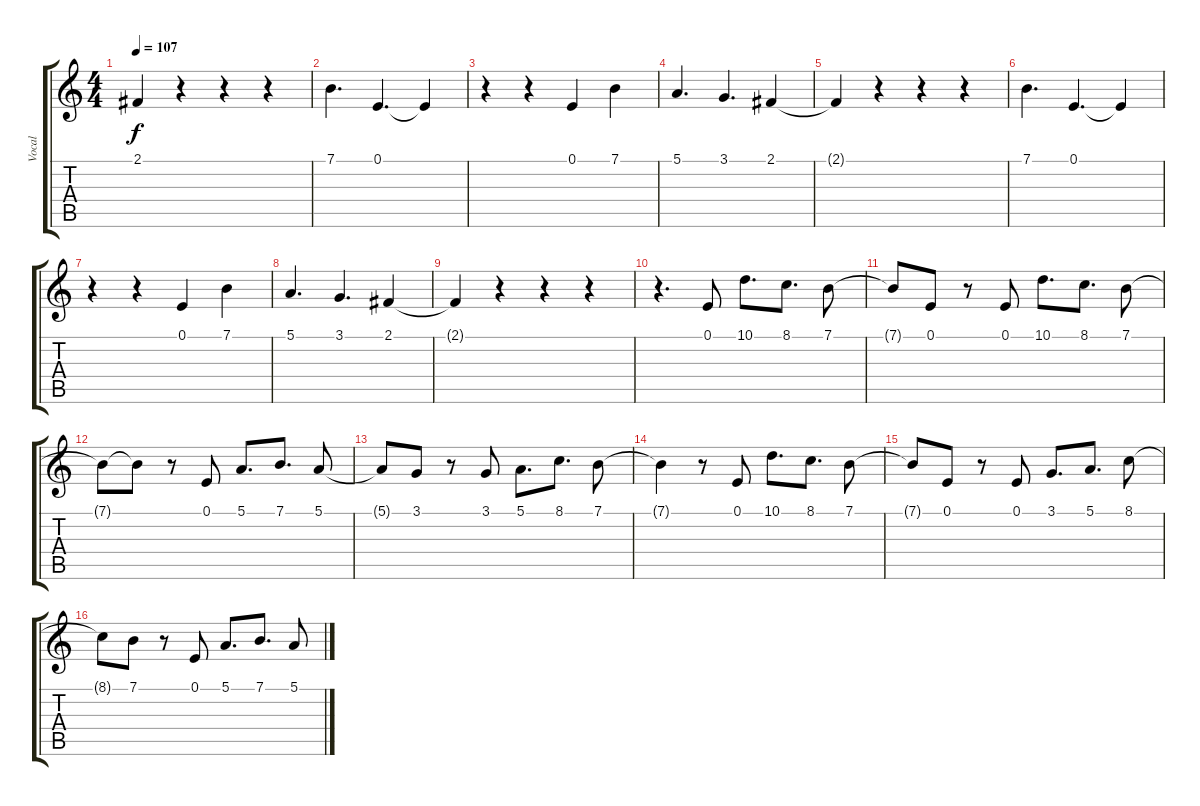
\track ("Vocal" "Vocal") {instrument lead1square}
\staff {score tabs}
\tuning (E4 B3 G3 D3 A2 E2) {hide}
\ts (4 4)
\tempo 107
\clef g2
\ks c
2.1{t}.4{dy f} r.4 r.4 r.4 |
7.1.4{d} 0.1.4{d} 0.1{t}.4 |
r.4 r.4 0.1.4 7.1.4 |
5.1.4{d} 3.1.4{d} 2.1.4 |
2.1{t}.4 r.4 r.4 r.4 |
7.1.4{d} 0.1.4{d} 0.1{t}.4 |
r.4 r.4 0.1.4 7.1.4 |
5.1.4{d} 3.1.4{d} 2.1.4 |
2.1{t}.4 r.4 r.4 r.4 |
r.4{d} 0.1.8 10.1.8{d} 8.1.8{d} 7.1.8 |
7.1{t}.8 0.1.8 r.8 0.1.8 10.1.8{d} 8.1.8{d} 7.1.8 |
7.1{t}.8 7.1{t}.8 r.8 0.1.8 5.1.8{d} 7.1.8{d} 5.1.8 |
5.1{t}.8 3.1.8 r.8 3.1.8 5.1.8{d} 8.1.8{d} 7.1.8 |
7.1{t}.4 r.8 0.1.8 10.1.8{d} 8.1.8{d} 7.1.8 |
7.1{t}.8 0.1.8 r.8 0.1.8 3.1.8{d} 5.1.8{d} 8.1.8 |
8.1{t}.8 7.1.8 r.8 0.1.8 5.1.8{d} 7.1.8{d} 5.1.8
